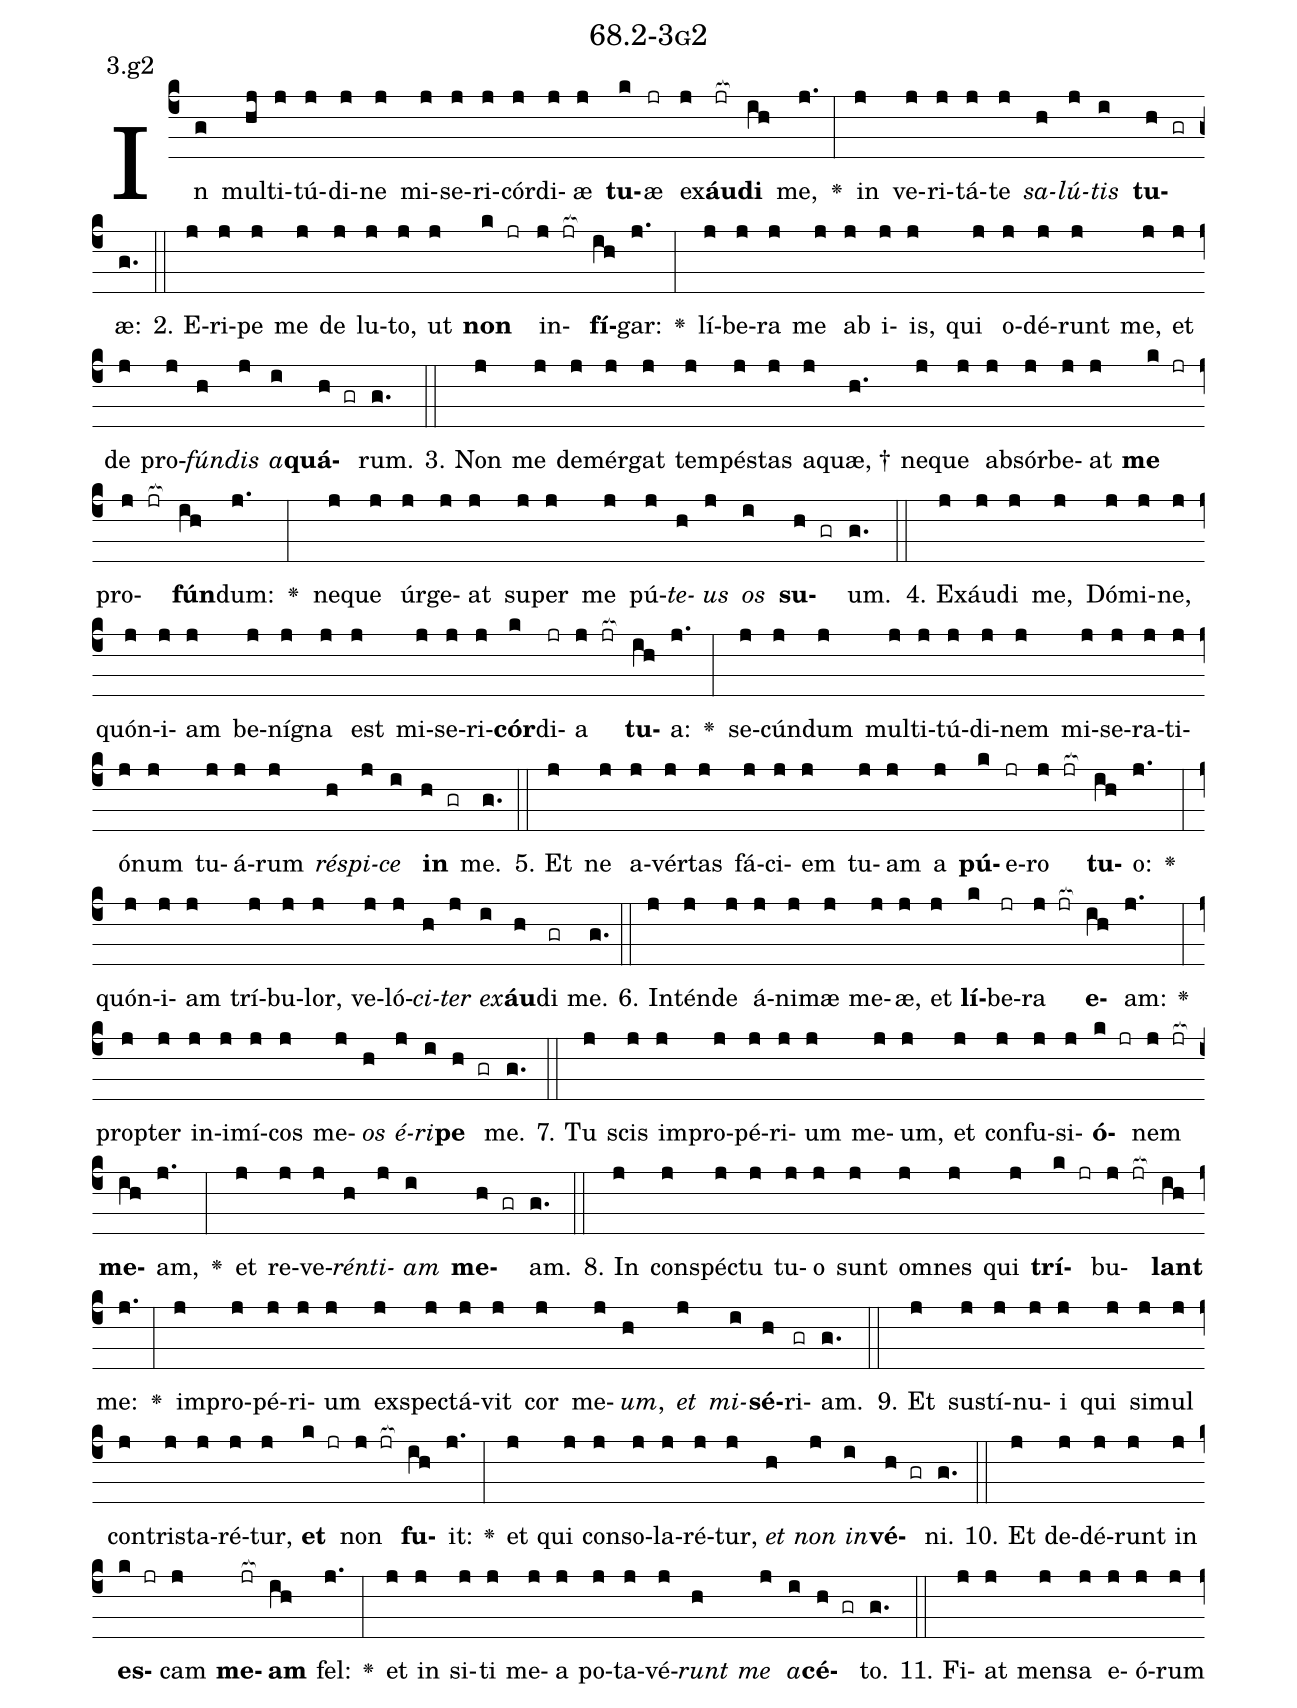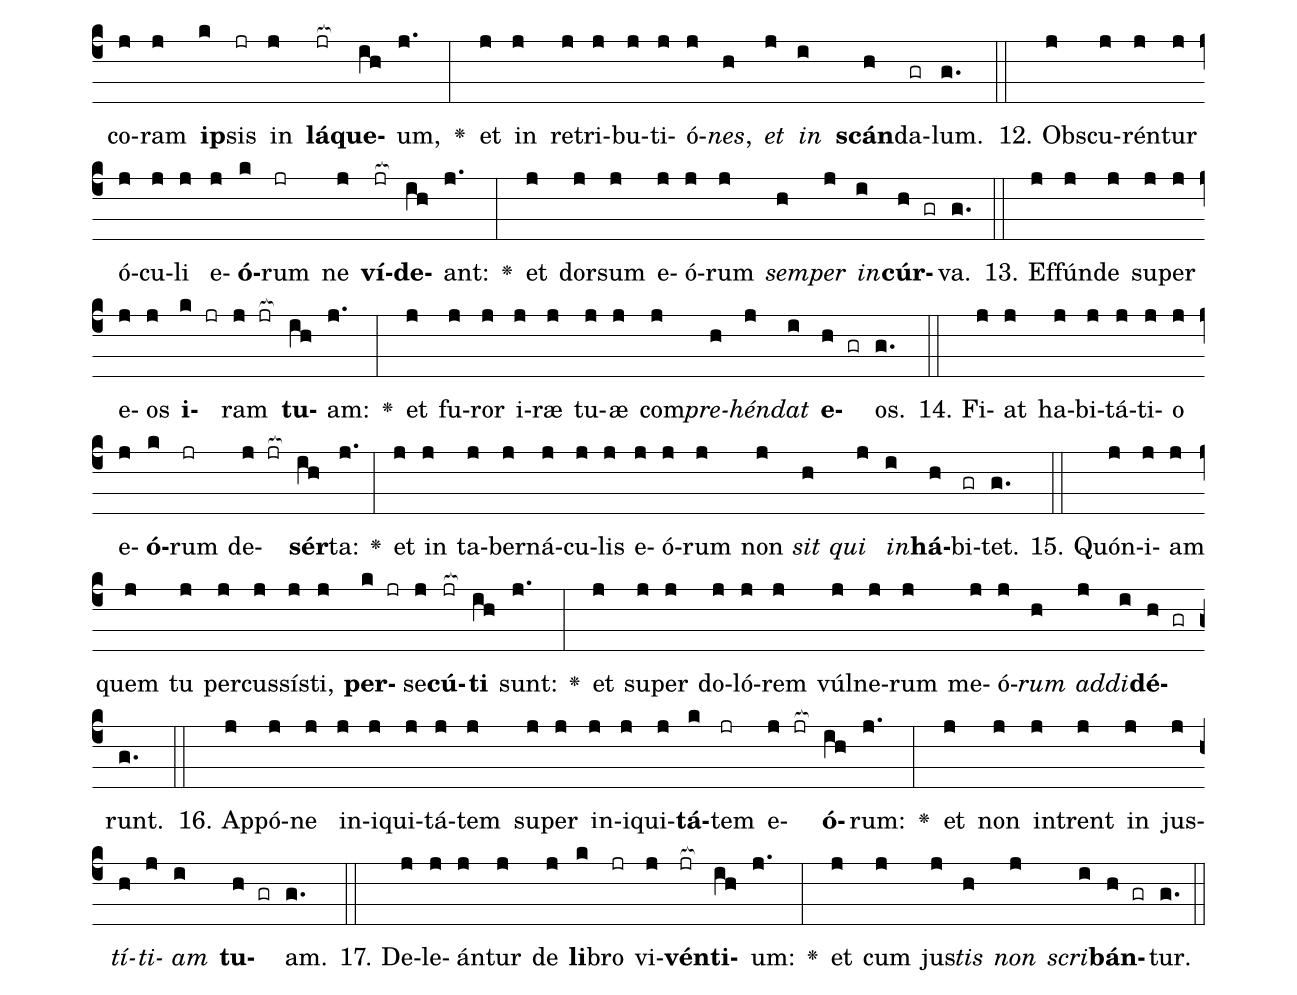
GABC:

name: 68.2-3g2;
annotation: 3.g2;
%%
(c4)In(g) mul(hj)ti(j)tú(j)di(j)ne(j) mi(j)se(j)ri(j)cór(j)di(j)æ(j) <b>tu</b>(k)æ(jr) ex(j)<b>áu</b>(jr[ocb:1{])<b>di</b>(ih[ocb:0}]) me,(j.) <v>\greheightstar</v>(:) in(j) ve(j)ri(j)tá(j)te(j) <i>sa</i>(h)<i>lú</i>(j)<i>tis</i>(i) <b>tu</b>(h gr)æ:(g.) (::)
2. E(j)ri(j)pe(j) me(j) de(j) lu(j)to,(j) ut(j) <b>non</b>(k jr) in(j jr[ocb:1{])<b>fí</b>(ih[ocb:0}])gar:(j.) <v>\greheightstar</v>(:) lí(j)be(j)ra(j) me(j) ab(j) i(j)is,(j) qui(j) o(j)dé(j)runt(j) me,(j) et(j) de(j) pro(j)<i>fún</i>(h)<i>dis</i>(j) <i>a</i>(i)<b>quá</b>(h gr)rum.(g.) (::)
3. Non(j) me(j) de(j)mér(j)gat(j) tem(j)pés(j)tas(j) a(j)quæ, †(h.) ne(j)que(j) ab(j)sór(j)be(j)at(j) <b>me</b>(k jr) pro(j jr[ocb:1{])<b>fún</b>(ih[ocb:0}])dum:(j.) <v>\greheightstar</v>(:) ne(j)que(j) úr(j)ge(j)at(j) su(j)per(j) me(j) pú(j)<i>te</i>(h)<i>us</i>(j) <i>os</i>(i) <b>su</b>(h gr)um.(g.) (::)
4. Ex(j)áu(j)di(j) me,(j) Dó(j)mi(j)ne,(j) quón(j)i(j)am(j) be(j)ní(j)gna(j) est(j) mi(j)se(j)ri(j)<b>cór</b>(k)di(jr)a(j jr[ocb:1{]) <b>tu</b>(ih[ocb:0}])a:(j.) <v>\greheightstar</v>(:) se(j)cún(j)dum(j) mul(j)ti(j)tú(j)di(j)nem(j) mi(j)se(j)ra(j)ti(j)ó(j)num(j) tu(j)á(j)rum(j) <i>ré</i>(h)<i>spi</i>(j)<i>ce</i>(i) <b>in</b>(h gr) me.(g.) (::)
5. Et(j) ne(j) a(j)vér(j)tas(j) fá(j)ci(j)em(j) tu(j)am(j) a(j) <b>pú</b>(k)e(jr)ro(j jr[ocb:1{]) <b>tu</b>(ih[ocb:0}])o:(j.) <v>\greheightstar</v>(:) quón(j)i(j)am(j) trí(j)bu(j)lor,(j) ve(j)ló(j)<i>ci</i>(h)<i>ter</i>(j) <i>ex</i>(i)<b>áu</b>(h)di(gr) me.(g.) (::)
6. In(j)tén(j)de(j) á(j)ni(j)mæ(j) me(j)æ,(j) et(j) <b>lí</b>(k)be(jr)ra(j jr[ocb:1{]) <b>e</b>(ih[ocb:0}])am:(j.) <v>\greheightstar</v>(:) prop(j)ter(j) in(j)i(j)mí(j)cos(j) me(j)<i>os</i>(h) <i>é</i>(j)<i>ri</i>(i)<b>pe</b>(h gr) me.(g.) (::)
7. Tu(j) scis(j) im(j)pro(j)pé(j)ri(j)um(j) me(j)um,(j) et(j) con(j)fu(j)si(j)<b>ó</b>(k jr)nem(j jr[ocb:1{]) <b>me</b>(ih[ocb:0}])am,(j.) <v>\greheightstar</v>(:) et(j) re(j)ve(j)<i>rén</i>(h)<i>ti</i>(j)<i>am</i>(i) <b>me</b>(h gr)am.(g.) (::)
8. In(j) con(j)spéc(j)tu(j) tu(j)o(j) sunt(j) om(j)nes(j) qui(j) <b>trí</b>(k jr)bu(j jr[ocb:1{])<b>lant</b>(ih[ocb:0}]) me:(j.) <v>\greheightstar</v>(:) im(j)pro(j)pé(j)ri(j)um(j) ex(j)spec(j)tá(j)vit(j) cor(j) me(j)<i>um</i>,(h) <i>et</i>(j) <i>mi</i>(i)<b>sé</b>(h)ri(gr)am.(g.) (::)
9. Et(j) sus(j)tí(j)nu(j)i(j) qui(j) si(j)mul(j) con(j)tris(j)ta(j)ré(j)tur,(j) <b>et</b>(k jr) non(j jr[ocb:1{]) <b>fu</b>(ih[ocb:0}])it:(j.) <v>\greheightstar</v>(:) et(j) qui(j) con(j)so(j)la(j)ré(j)tur,(j) <i>et</i>(h) <i>non</i>(j) <i>in</i>(i)<b>vé</b>(h gr)ni.(g.) (::)
10. Et(j) de(j)dé(j)runt(j) in(j) <b>es</b>(k jr)cam(j) <b>me</b>(jr[ocb:1{])<b>am</b>(ih[ocb:0}]) fel:(j.) <v>\greheightstar</v>(:) et(j) in(j) si(j)ti(j) me(j)a(j) po(j)ta(j)vé(j)<i>runt</i>(h) <i>me</i>(j) <i>a</i>(i)<b>cé</b>(h gr)to.(g.) (::)
11. Fi(j)at(j) men(j)sa(j) e(j)ó(j)rum(j) co(j)ram(j) <b>ip</b>(k)sis(jr) in(j) <b>lá</b>(jr[ocb:1{])<b>que</b>(ih[ocb:0}])um,(j.) <v>\greheightstar</v>(:) et(j) in(j) re(j)tri(j)bu(j)ti(j)ó(j)<i>nes</i>,(h) <i>et</i>(j) <i>in</i>(i) <b>scán</b>(h)da(gr)lum.(g.) (::)
12. Obs(j)cu(j)rén(j)tur(j) ó(j)cu(j)li(j) e(j)<b>ó</b>(k)rum(jr) ne(j) <b>ví</b>(jr[ocb:1{])<b>de</b>(ih[ocb:0}])ant:(j.) <v>\greheightstar</v>(:) et(j) dor(j)sum(j) e(j)ó(j)rum(j) <i>sem</i>(h)<i>per</i>(j) <i>in</i>(i)<b>cúr</b>(h gr)va.(g.) (::)
13. Ef(j)fún(j)de(j) su(j)per(j) e(j)os(j) <b>i</b>(k jr)ram(j jr[ocb:1{]) <b>tu</b>(ih[ocb:0}])am:(j.) <v>\greheightstar</v>(:) et(j) fu(j)ror(j) i(j)ræ(j) tu(j)æ(j) com(j)<i>pre</i>(h)<i>hén</i>(j)<i>dat</i>(i) <b>e</b>(h gr)os.(g.) (::)
14. Fi(j)at(j) ha(j)bi(j)tá(j)ti(j)o(j) e(j)<b>ó</b>(k)rum(jr) de(j jr[ocb:1{])<b>sér</b>(ih[ocb:0}])ta:(j.) <v>\greheightstar</v>(:) et(j) in(j) ta(j)ber(j)ná(j)cu(j)lis(j) e(j)ó(j)rum(j) non(j) <i>sit</i>(h) <i>qui</i>(j) <i>in</i>(i)<b>há</b>(h)bi(gr)tet.(g.) (::)
15. Quón(j)i(j)am(j) quem(j) tu(j) per(j)cus(j)sís(j)ti,(j) <b>per</b>(k jr)se(j)<b>cú</b>(jr[ocb:1{])<b>ti</b>(ih[ocb:0}]) sunt:(j.) <v>\greheightstar</v>(:) et(j) su(j)per(j) do(j)ló(j)rem(j) vúl(j)ne(j)rum(j) me(j)ó(j)<i>rum</i>(h) <i>ad</i>(j)<i>di</i>(i)<b>dé</b>(h gr)runt.(g.) (::)
16. Ap(j)pó(j)ne(j) in(j)i(j)qui(j)tá(j)tem(j) su(j)per(j) in(j)i(j)qui(j)<b>tá</b>(k)tem(jr) e(j jr[ocb:1{])<b>ó</b>(ih[ocb:0}])rum:(j.) <v>\greheightstar</v>(:) et(j) non(j) in(j)trent(j) in(j) jus(j)<i>tí</i>(h)<i>ti</i>(j)<i>am</i>(i) <b>tu</b>(h gr)am.(g.) (::)
17. De(j)le(j)án(j)tur(j) de(j) <b>li</b>(k)bro(jr) vi(j)<b>vén</b>(jr[ocb:1{])<b>ti</b>(ih[ocb:0}])um:(j.) <v>\greheightstar</v>(:) et(j) cum(j) jus(j)<i>tis</i>(h) <i>non</i>(j) <i>scri</i>(i)<b>bán</b>(h gr)tur.(g.) (::)
